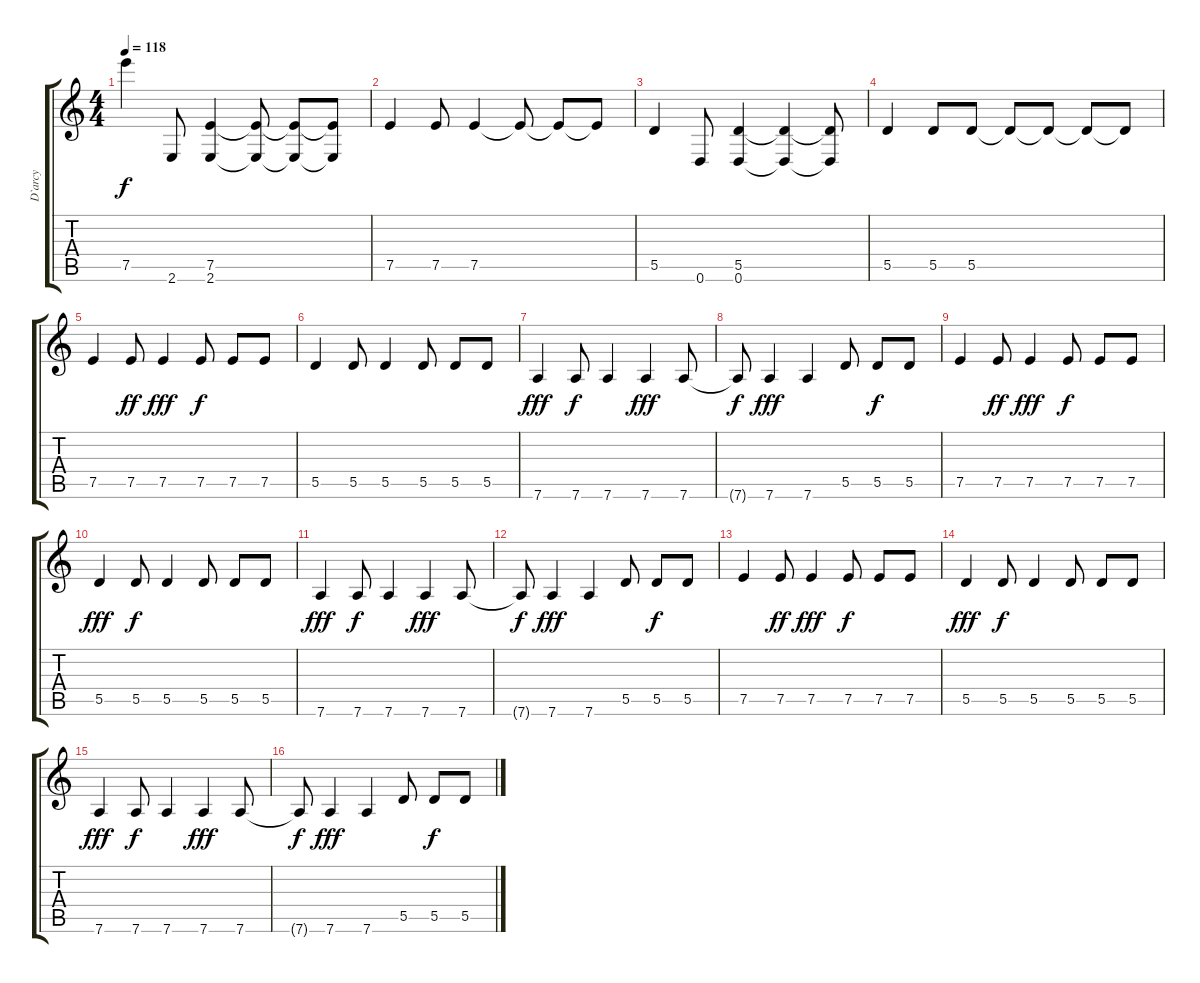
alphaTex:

\track ("D`arcy" "D`arcy") {instrument electricbassfinger}
\staff {score tabs}
\tuning (E4 B3 G3 D3 A2 D2) {hide}
\ts (4 4)
\tempo 118
\clef g2
\ks c
7.5.4{ot 15mb dy f} 2.6.8 (7.5 2.6).4 (7.5{t} 2.6{t}).8 (7.5{t} 2.6{t}).8 (7.5{t} 2.6{t}).8 |
7.5.4 7.5.8 7.5.4 7.5{t}.8 7.5{t}.8 7.5{t}.8 |
5.5.4 0.6.8 (5.5 0.6).4 (5.5{t} 0.6{t}).4 (5.5{t} 0.6{t}).8 |
5.5.4 5.5.8 5.5.8 5.5{t}.8 5.5{t}.8 5.5{t}.8 5.5{t}.8 |
7.5.4 7.5.8{dy ff} 7.5.4{dy fff} 7.5.8{dy f} 7.5.8 7.5.8 |
5.5.4 5.5.8 5.5.4 5.5.8 5.5.8 5.5.8 |
7.6.4{dy fff} 7.6.8{dy f} 7.6.4 7.6.4{dy fff} 7.6.8 |
7.6{t}.8{dy f} 7.6.4{dy fff} 7.6.4 5.5.8 5.5.8{dy f} 5.5.8 |
7.5.4 7.5.8{dy ff} 7.5.4{dy fff} 7.5.8{dy f} 7.5.8 7.5.8 |
5.5.4{dy fff} 5.5.8{dy f} 5.5.4 5.5.8 5.5.8 5.5.8 |
7.6.4{dy fff} 7.6.8{dy f} 7.6.4 7.6.4{dy fff} 7.6.8 |
7.6{t}.8{dy f} 7.6.4{dy fff} 7.6.4 5.5.8 5.5.8{dy f} 5.5.8 |
7.5.4 7.5.8{dy ff} 7.5.4{dy fff} 7.5.8{dy f} 7.5.8 7.5.8 |
5.5.4{dy fff} 5.5.8{dy f} 5.5.4 5.5.8 5.5.8 5.5.8 |
7.6.4{dy fff} 7.6.8{dy f} 7.6.4 7.6.4{dy fff} 7.6.8 |
7.6{t}.8{dy f} 7.6.4{dy fff} 7.6.4 5.5.8 5.5.8{dy f} 5.5.8
